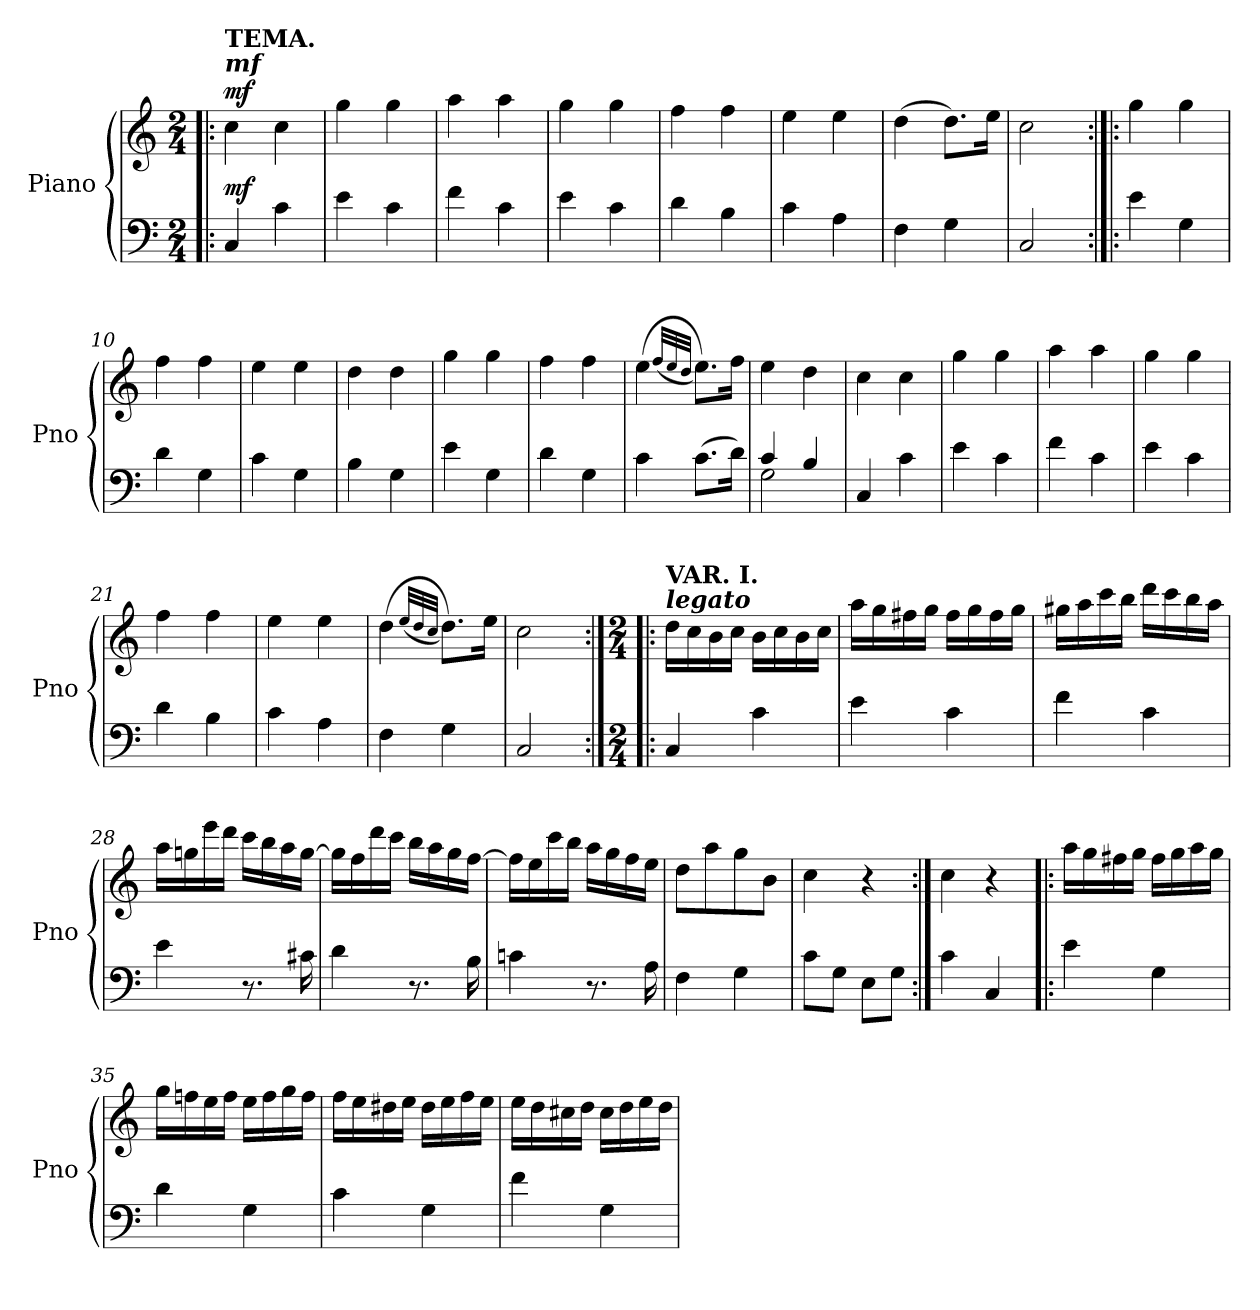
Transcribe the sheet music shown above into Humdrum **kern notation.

**kern	**dynam	**kern	**dynam
*part2	*part2	*part1	*part1
*staff2	*staff2	*staff1	*staff1
*I"Piano	*	*I"Piano	*
*I'Pno	*	*I'Pno	*
*clefF4	*	*clefG2	*
*k[]	*	*k[]	*
*M2/4	*	*M2/4	*
=1!|:	=1!|:	=1!|:	=1!|:
!	!	!LO:TX:a:Bi:t=mf	!
!	!	!LO:TX:a:B:t=TEMA.	!
!	!LO:DY:a	!	!LO:DY:a
4C/	mf	4cc\	mf
4c\	.	4cc\	.
=2	=2	=2	=2
4e\	.	4gg\	.
4c\	.	4gg\	.
=3	=3	=3	=3
4f\	.	4aa\	.
4c\	.	4aa\	.
=4	=4	=4	=4
4e\	.	4gg\	.
4c\	.	4gg\	.
=5	=5	=5	=5
4d\	.	4ff\	.
4B\	.	4ff\	.
=6	=6	=6	=6
4c\	.	4ee\	.
4A\	.	4ee\	.
=7	=7	=7	=7
4F\	.	(4dd\	.
4G\	.	8.dd\L)	.
.	.	16ee\Jk	.
=8	=8	=8	=8
2C/	.	2cc\	.
=9:|!|:	=9:|!|:	=9:|!|:	=9:|!|:
4e\	.	4gg\	.
4G\	.	4gg\	.
=10	=10	=10	=10
4d\	.	4ff\	.
4G\	.	4ff\	.
=11	=11	=11	=11
4c\	.	4ee\	.
4G\	.	4ee\	.
=12	=12	=12	=12
4B\	.	4dd\	.
4G\	.	4dd\	.
!!LO:LB:g=z
=13	=13	=13	=13
4e\	.	4gg\	.
4G\	.	4gg\	.
=14	=14	=14	=14
4d\	.	4ff\	.
4G\	.	4ff\	.
=15	=15	=15	=15
4c\	.	(4ee\	.
.	.	(32qff/LLL	.
.	.	32qee/	.
.	.	32qdd/JJJ	.
(8.c\L	.	8.ee\L))	.
16d\Jk)	.	16ff\Jk	.
=16	=16	=16	=16
*^	*	*	*
4c/	2G\	.	4ee\	.
4B/	.	.	4dd\	.
*v	*v	*	*	*
=17	=17	=17	=17
4C/	.	4cc\	.
4c\	.	4cc\	.
=18	=18	=18	=18
4e\	.	4gg\	.
4c\	.	4gg\	.
=19	=19	=19	=19
4f\	.	4aa\	.
4c\	.	4aa\	.
=20	=20	=20	=20
4e\	.	4gg\	.
4c\	.	4gg\	.
=21	=21	=21	=21
4d\	.	4ff\	.
4B\	.	4ff\	.
=22	=22	=22	=22
4c\	.	4ee\	.
4A\	.	4ee\	.
=23	=23	=23	=23
4F\	.	(4dd\	.
.	.	(32qee/LLL	.
.	.	32qdd/	.
.	.	32qcc/JJJ	.
4G\	.	8.dd\L))	.
.	.	16ee\Jk	.
=24	=24	=24	=24
2C/	.	2cc\	.
!!LO:LB:g=z
=25:|!|:	=25:|!|:	=25:|!|:	=25:|!|:
*M2/4	*	*M2/4	*
!	!	!LO:TX:a:Bi:t=legato	!
!	!	!LO:TX:a:B:t=VAR. I.	!
4C/	.	16dd\LL	.
.	.	16cc\	.
.	.	16b\	.
.	.	16cc\JJ	.
4c\	.	16b\LL	.
.	.	16cc\	.
.	.	16b\	.
.	.	16cc\JJ	.
=26	=26	=26	=26
4e\	.	16aa\LL	.
.	.	16gg\	.
.	.	16ff#X\	.
.	.	16gg\JJ	.
4c\	.	16ff#\LL	.
.	.	16gg\	.
.	.	16ff#\	.
.	.	16gg\JJ	.
=27	=27	=27	=27
4f\	.	16gg#X\LL	.
.	.	16aa\	.
.	.	16ccc\	.
.	.	16bb\JJ	.
4c\	.	16ddd\LL	.
.	.	16ccc\	.
.	.	16bb\	.
.	.	16aa\JJ	.
=28	=28	=28	=28
4e\	.	16aa\LL	.
.	.	16ggn\	.
.	.	16eee\	.
.	.	16ddd\JJ	.
8.r	.	16ccc\LL	.
.	.	16bb\	.
.	.	16aa\	.
16c#X\	.	[16gg\JJ	.
=29	=29	=29	=29
4d\	.	16gg\LL]	.
.	.	16ff\	.
.	.	16ddd\	.
.	.	16ccc\JJ	.
8.r	.	16bb\LL	.
.	.	16aa\	.
.	.	16gg\	.
16B\	.	[16ff\JJ	.
!!LO:LB:g=z
=30	=30	=30	=30
4cn\	.	16ff\LL]	.
.	.	16ee\	.
.	.	16ccc\	.
.	.	16bb\JJ	.
8.r	.	16aa\LL	.
.	.	16gg\	.
.	.	16ff\	.
16A\	.	16ee\JJ	.
=31	=31	=31	=31
4F\	.	8dd\L	.
.	.	8aa\	.
4G\	.	8gg\	.
.	.	8b\J	.
=32	=32	=32	=32
8c\L	.	4cc\	.
8G\J	.	.	.
8E\L	.	4r	.
8G\J	.	.	.
=33:|!	=33:|!	=33:|!	=33:|!
4c\	.	4cc\	.
4C/	.	4r	.
=34!|:	=34!|:	=34!|:	=34!|:
4e\	.	16aa\LL	.
.	.	16gg\	.
.	.	16ff#X\	.
.	.	16gg\JJ	.
4G\	.	16ff#\LL	.
.	.	16gg\	.
.	.	16aa\	.
.	.	16gg\JJ	.
=35	=35	=35	=35
4d\	.	16gg\LL	.
.	.	16ffn\	.
.	.	16ee\	.
.	.	16ff\JJ	.
4G\	.	16ee\LL	.
.	.	16ff\	.
.	.	16gg\	.
.	.	16ff\JJ	.
=36	=36	=36	=36
4c\	.	16ff\LL	.
.	.	16ee\	.
.	.	16dd#X\	.
.	.	16ee\JJ	.
4G\	.	16dd#\LL	.
.	.	16ee\	.
.	.	16ff\	.
.	.	16ee\JJ	.
!!LO:LB:g=z
=37	=37	=37	=37
4f\	.	16ee\LL	.
.	.	16dd\	.
.	.	16cc#X\	.
.	.	16dd\JJ	.
4G\	.	16cc#\LL	.
.	.	16dd\	.
.	.	16ee\	.
.	.	16dd\JJ	.
=	=	=	=
*-	*-	*-	*-
